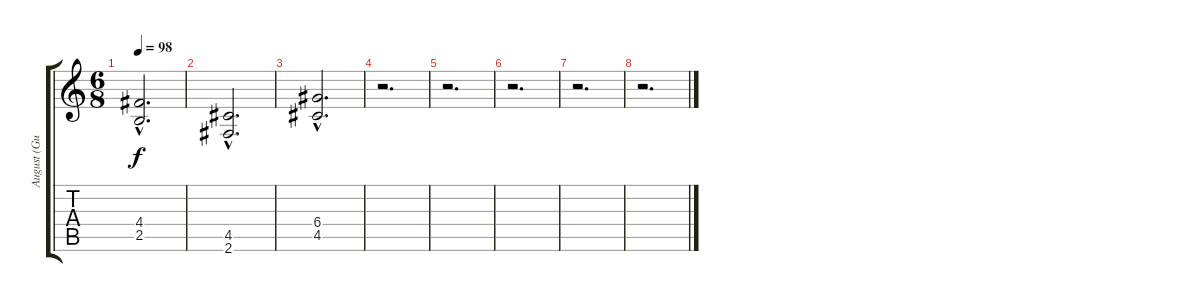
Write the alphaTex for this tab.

\track ("August (Guitar)" "August (Gu") {instrument distortionguitar}
\staff {score tabs}
\tuning (E4 B3 G3 D3 A2 E2) {hide}
\ts (6 8)
\tempo 98
\clef g2
\ks c
(4.4{hac t} 2.5{hac t}).2{d dy f} |
(4.5{hac} 2.6{hac}).2{d} |
(6.4{hac} 4.5{hac}).2{d} |
r.2{d} |
r.2{d} |
r.2{d} |
r.2{d} |
r.2{d}
